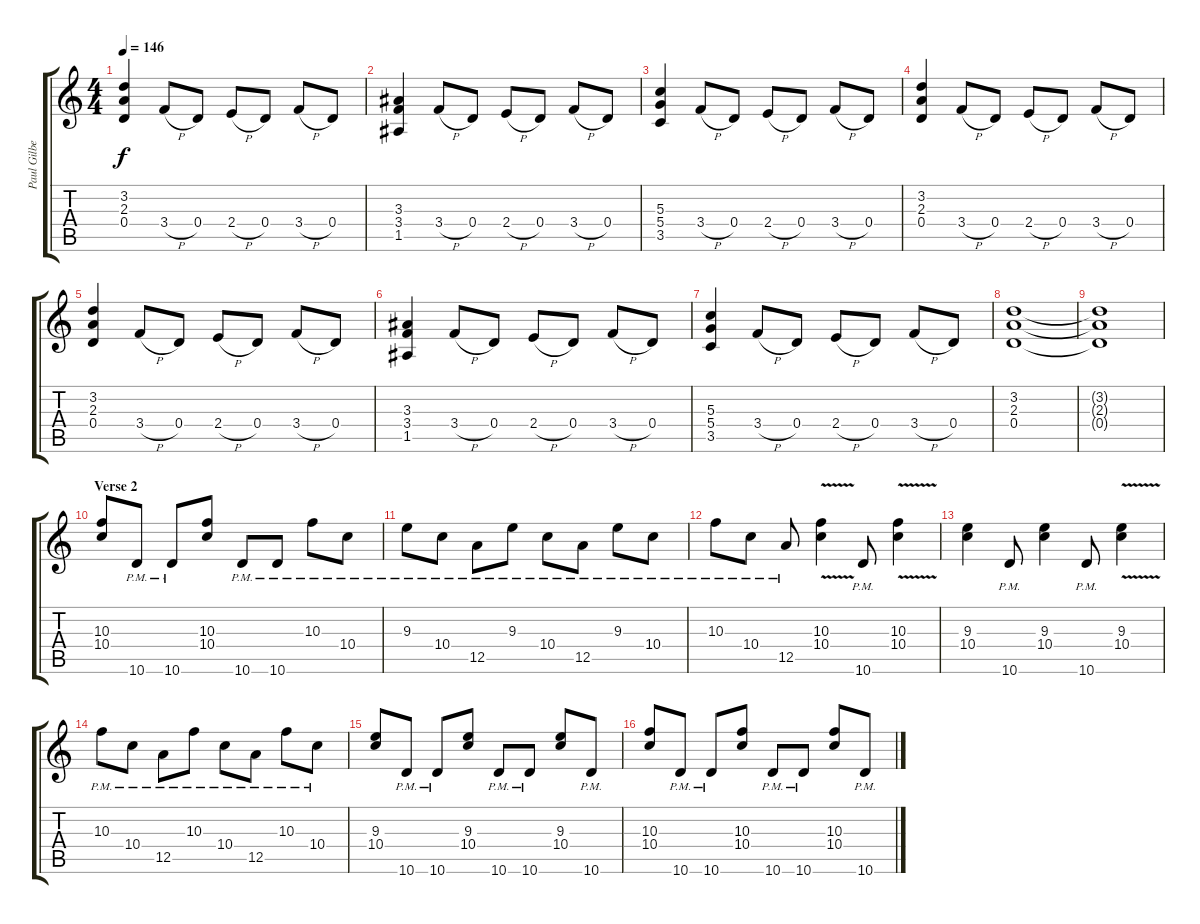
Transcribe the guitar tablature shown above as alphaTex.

\track ("Paul Gilbert" "Paul Gilbe") {instrument distortionguitar}
\staff {score tabs}
\tuning (E4 B3 G3 D3 A2 E2) {hide}
\ts (4 4)
\tempo 146
\clef g2
\ks c
(3.2 2.3 0.4).4{dy f} 3.4{h}.8 0.4.8 2.4{h}.8 0.4.8 3.4{h}.8 0.4.8 |
(3.3 3.4 1.5).4 3.4{h}.8 0.4.8 2.4{h}.8 0.4.8 3.4{h}.8 0.4.8 |
(5.3 5.4 3.5).4 3.4{h}.8 0.4.8 2.4{h}.8 0.4.8 3.4{h}.8 0.4.8 |
(3.2 2.3 0.4).4 3.4{h}.8 0.4.8 2.4{h}.8 0.4.8 3.4{h}.8 0.4.8 |
(3.2 2.3 0.4).4 3.4{h}.8 0.4.8 2.4{h}.8 0.4.8 3.4{h}.8 0.4.8 |
(3.3 3.4 1.5).4 3.4{h}.8 0.4.8 2.4{h}.8 0.4.8 3.4{h}.8 0.4.8 |
(5.3 5.4 3.5).4 3.4{h}.8 0.4.8 2.4{h}.8 0.4.8 3.4{h}.8 0.4.8 |
(3.2 2.3 0.4).1 |
(3.2{t} 2.3{t} 0.4{t}).1 |
\section ("" "Verse 2")
(10.3 10.4).8 10.6{pm}.8 10.6{pm}.8 (10.3 10.4).8 10.6{pm}.8 10.6{pm}.8 10.3{pm}.8 10.4{pm}.8 |
9.3{pm}.8 10.4{pm}.8 12.5{pm}.8 9.3{pm}.8 10.4{pm}.8 12.5{pm}.8 9.3{pm}.8 10.4{pm}.8 |
10.3{pm}.8 10.4{pm}.8 12.5{pm}.8 (10.3{v} 10.4{v}).4 10.6{pm}.8 (10.3{v} 10.4{v}).4 |
(9.3 10.4).4 10.6{pm}.8 (9.3 10.4).4 10.6{pm}.8 (9.3{v} 10.4{v}).4 |
10.3{pm}.8 10.4{pm}.8 12.5{pm}.8 10.3{pm}.8 10.4{pm}.8 12.5{pm}.8 10.3{pm}.8 10.4{pm}.8 |
(9.3 10.4).8 10.6{pm}.8 10.6{pm}.8 (9.3 10.4).8 10.6{pm}.8 10.6{pm}.8 (9.3 10.4).8 10.6{pm}.8 |
(10.3 10.4).8 10.6{pm}.8 10.6{pm}.8 (10.3 10.4).8 10.6{pm}.8 10.6{pm}.8 (10.3 10.4).8 10.6{pm}.8
